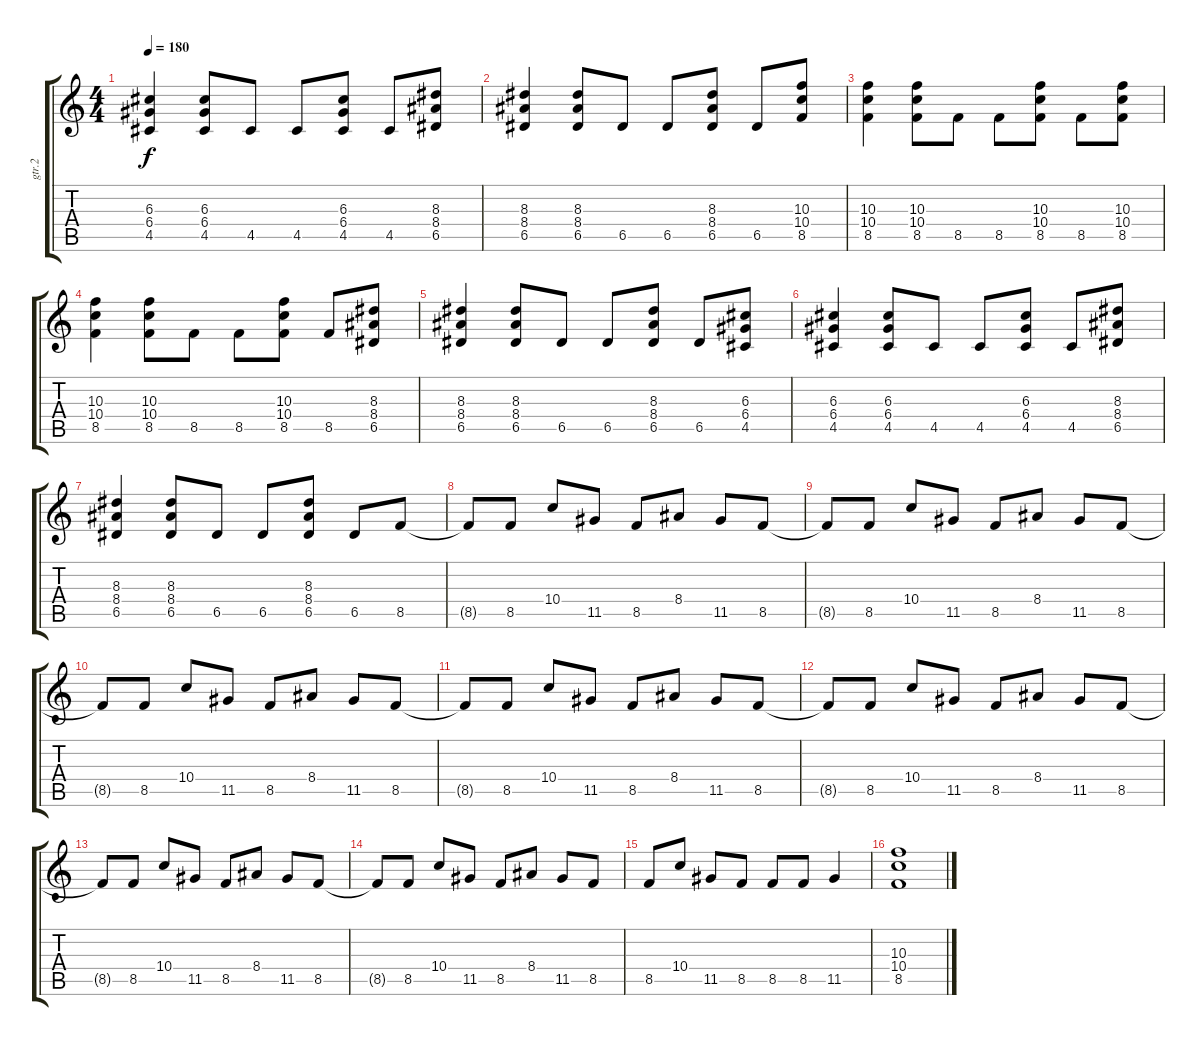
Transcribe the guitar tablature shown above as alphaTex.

\track ("gtr.2" "gtr.2") {instrument overdrivenguitar}
\staff {score tabs}
\tuning (E4 B3 G3 D3 A2 E2) {hide}
\ts (4 4)
\tempo 180
\clef g2
\ks c
(6.3 6.4 4.5).4{dy f} (6.3 6.4 4.5).8 4.5.8 4.5.8 (6.3 6.4 4.5).8 4.5.8 (8.3 8.4 6.5).8 |
(8.3 8.4 6.5).4 (8.3 8.4 6.5).8 6.5.8 6.5.8 (8.3 8.4 6.5).8 6.5.8 (10.3 10.4 8.5).8 |
(10.3 10.4 8.5).4 (10.3 10.4 8.5).8 8.5.8 8.5.8 (10.3 10.4 8.5).8 8.5.8 (10.3 10.4 8.5).8 |
(10.3 10.4 8.5).4 (10.3 10.4 8.5).8 8.5.8 8.5.8 (10.3 10.4 8.5).8 8.5.8 (8.3 8.4 6.5).8 |
(8.3 8.4 6.5).4 (8.3 8.4 6.5).8 6.5.8 6.5.8 (8.3 8.4 6.5).8 6.5.8 (6.3 6.4 4.5).8 |
(6.3 6.4 4.5).4 (6.3 6.4 4.5).8 4.5.8 4.5.8 (6.3 6.4 4.5).8 4.5.8 (8.3 8.4 6.5).8 |
(8.3 8.4 6.5).4 (8.3 8.4 6.5).8 6.5.8 6.5.8 (8.3 8.4 6.5).8 6.5.8 8.5.8 |
8.5{t}.8 8.5.8 10.4.8 11.5.8 8.5.8 8.4.8 11.5.8 8.5.8 |
8.5{t}.8 8.5.8 10.4.8 11.5.8 8.5.8 8.4.8 11.5.8 8.5.8 |
8.5{t}.8 8.5.8 10.4.8 11.5.8 8.5.8 8.4.8 11.5.8 8.5.8 |
8.5{t}.8 8.5.8 10.4.8 11.5.8 8.5.8 8.4.8 11.5.8 8.5.8 |
8.5{t}.8 8.5.8 10.4.8 11.5.8 8.5.8 8.4.8 11.5.8 8.5.8 |
8.5{t}.8 8.5.8 10.4.8 11.5.8 8.5.8 8.4.8 11.5.8 8.5.8 |
8.5{t}.8 8.5.8 10.4.8 11.5.8 8.5.8 8.4.8 11.5.8 8.5.8 |
8.5.8 10.4.8 11.5.8 8.5.8 8.5.8 8.5.8 11.5.4 |
(10.3 10.4 8.5).1
